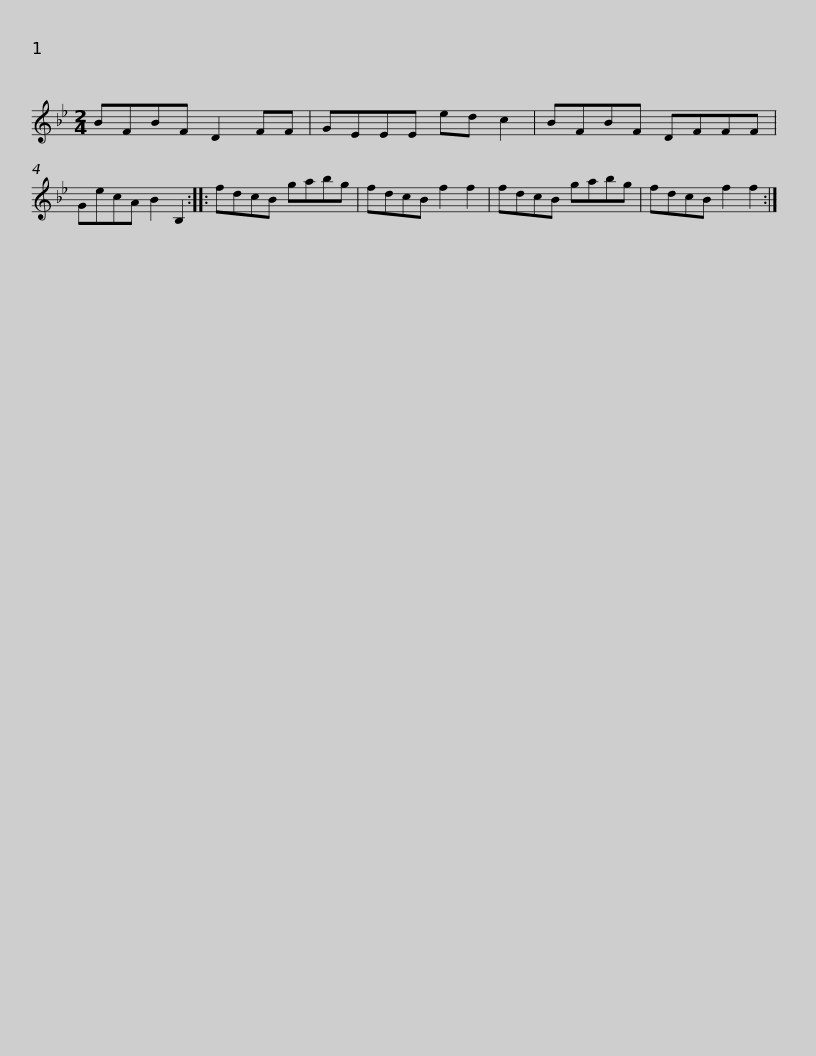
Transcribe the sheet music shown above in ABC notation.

X:1
L:1/8
M:2/4
I:linebreak $
K:Gmin
V:1 treble
V:1
 BFBF D2 FF | GEEE ed c2 | BFBF DFFF | GecA B2 B,2 :: fdcB gabg | %5
 fdcB f2 f2 |$ fdcB gabg | fdcB f2 f2 :| %8
